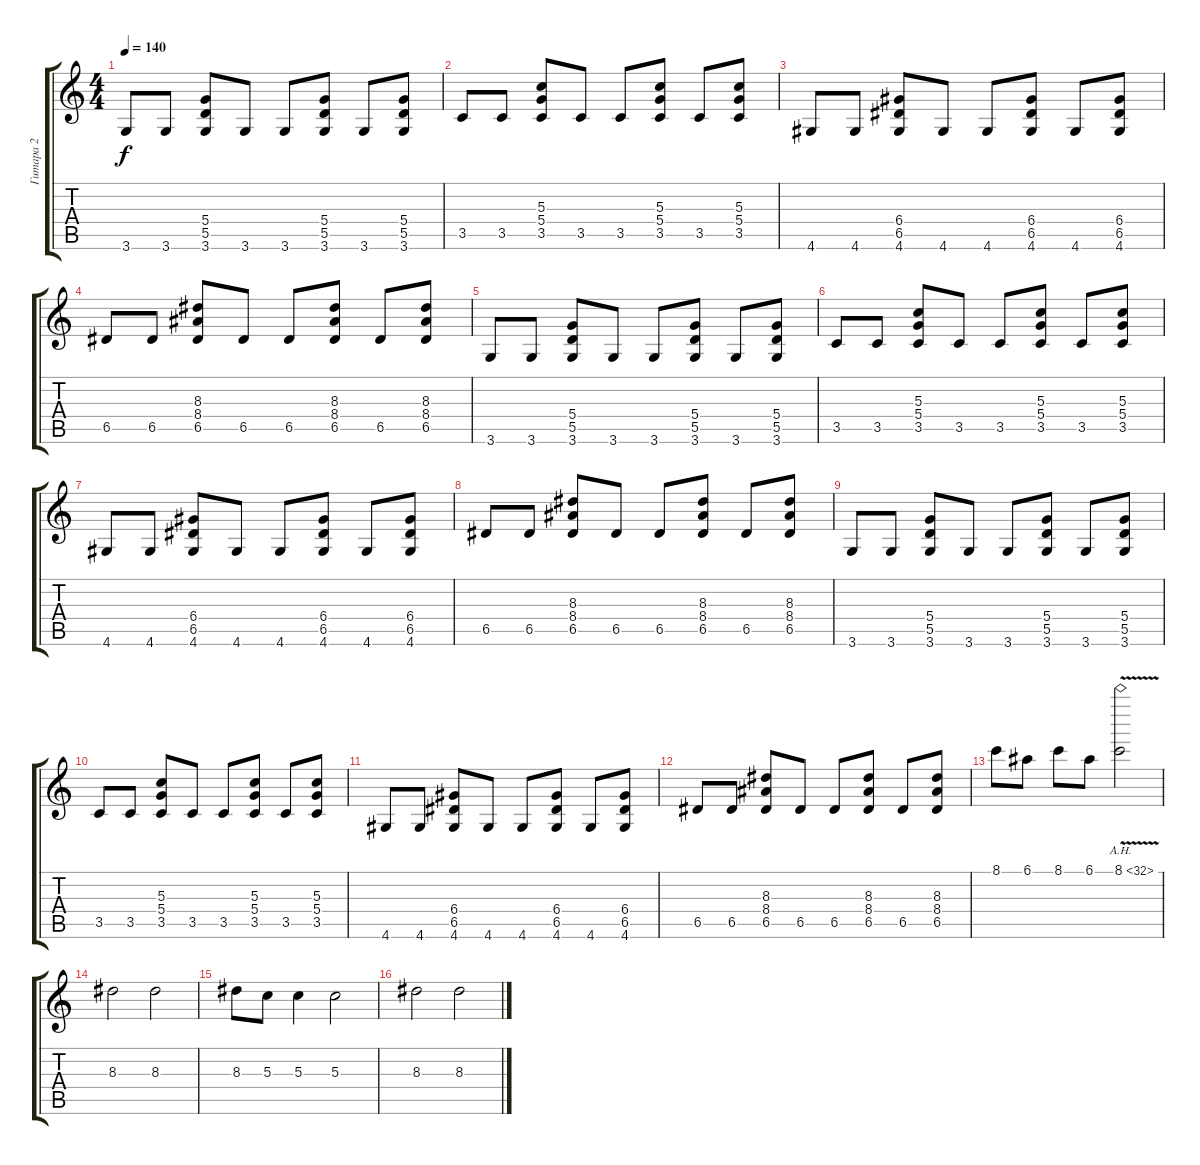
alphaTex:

\track ("Гитара 2" "Гитара 2") {instrument distortionguitar}
\staff {score tabs}
\tuning (E4 B3 G3 D3 A2 E2) {hide}
\ts (4 4)
\tempo 140
\clef g2
\ks c
3.6.8{dy f} 3.6.8 (5.4 5.5 3.6).8 3.6.8 3.6.8 (5.4 5.5 3.6).8 3.6.8 (5.4 5.5 3.6).8 |
3.5.8 3.5.8 (5.3 5.4 3.5).8 3.5.8 3.5.8 (5.3 5.4 3.5).8 3.5.8 (5.3 5.4 3.5).8 |
4.6.8 4.6.8 (6.4 6.5 4.6).8 4.6.8 4.6.8 (6.4 6.5 4.6).8 4.6.8 (6.4 6.5 4.6).8 |
6.5.8 6.5.8 (8.3 8.4 6.5).8 6.5.8 6.5.8 (8.3 8.4 6.5).8 6.5.8 (8.3 8.4 6.5).8 |
3.6.8 3.6.8 (5.4 5.5 3.6).8 3.6.8 3.6.8 (5.4 5.5 3.6).8 3.6.8 (5.4 5.5 3.6).8 |
3.5.8 3.5.8 (5.3 5.4 3.5).8 3.5.8 3.5.8 (5.3 5.4 3.5).8 3.5.8 (5.3 5.4 3.5).8 |
4.6.8 4.6.8 (6.4 6.5 4.6).8 4.6.8 4.6.8 (6.4 6.5 4.6).8 4.6.8 (6.4 6.5 4.6).8 |
6.5.8 6.5.8 (8.3 8.4 6.5).8 6.5.8 6.5.8 (8.3 8.4 6.5).8 6.5.8 (8.3 8.4 6.5).8 |
3.6.8 3.6.8 (5.4 5.5 3.6).8 3.6.8 3.6.8 (5.4 5.5 3.6).8 3.6.8 (5.4 5.5 3.6).8 |
3.5.8 3.5.8 (5.3 5.4 3.5).8 3.5.8 3.5.8 (5.3 5.4 3.5).8 3.5.8 (5.3 5.4 3.5).8 |
4.6.8 4.6.8 (6.4 6.5 4.6).8 4.6.8 4.6.8 (6.4 6.5 4.6).8 4.6.8 (6.4 6.5 4.6).8 |
6.5.8 6.5.8 (8.3 8.4 6.5).8 6.5.8 6.5.8 (8.3 8.4 6.5).8 6.5.8 (8.3 8.4 6.5).8 |
8.1.8 6.1.8 8.1.8 6.1.8 8.1{ah 24 v}.2 |
8.3.2 8.3.2 |
8.3.8 5.3.8 5.3.4 5.3.2 |
8.3.2 8.3.2
